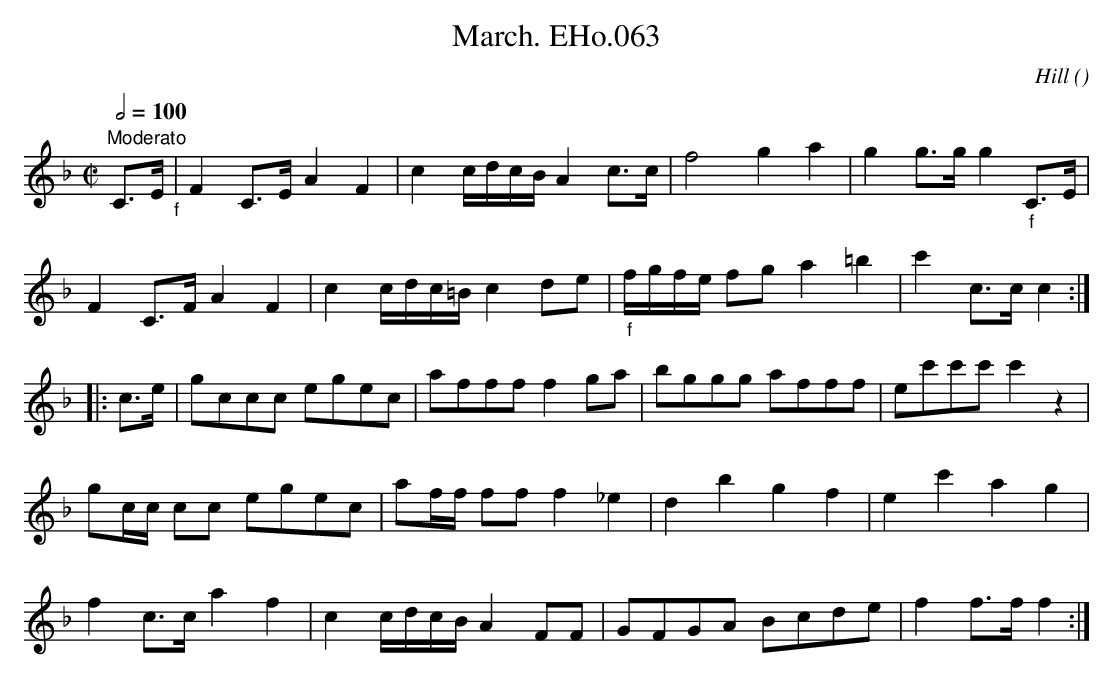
X:1
T:March. EHo.063
M:C|
L:1/8
Q:1/2=100
C:Hill
O:
K:F
"Moderato"C>E"_f" | F2C>EA2F2 | c2c/d/c/B/ A2c>c | f4g2a2 | g2g>gg2"_f"C>E |
F2C>FA2F2 | c2c/d/c/=B/ c2de | "_f"f/g/f/e/ fg a2=b2 | c'2c>cc2 :|
|: c>e | gccc egec | afff f2 ga | bggg afff | ec'c'c'c'2z2 |
gc/c/ cc egec | af/f/ ff f2_e2 | d2b2g2f2 | e2c'2a2g2 |
f2c>c a2f2 | c2c/d/c/B/ A2FF | GFGA Bcde | f2f>f f2 :|
